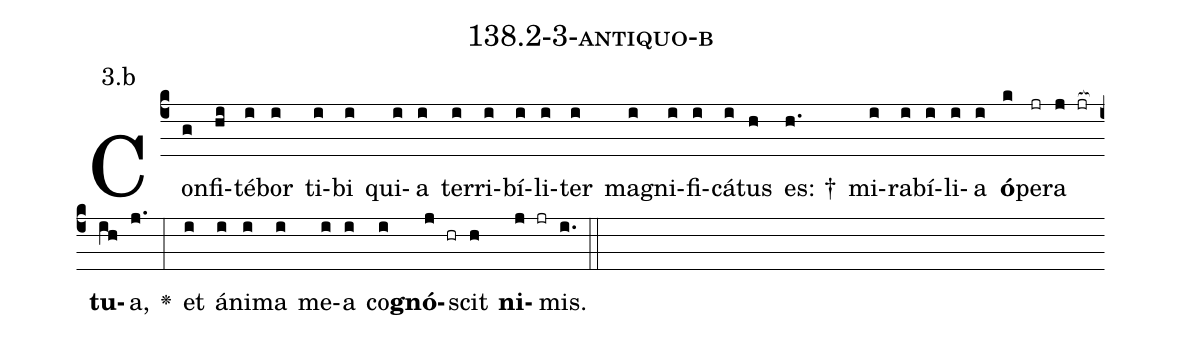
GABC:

name: 138.2-3-antiquo-b;
annotation: 3.b;
%%
(c4)Con(g)fi(hi)té(i)bor(i) ti(i)bi(i) qui(i)a(i) ter(i)ri(i)bí(i)li(i)ter(i) ma(i)gni(i)fi(i)cá(i)tus(h) es: †(h.) mi(i)ra(i)bí(i)li(i)a(i) <b>ó</b>(k)pe(jr)ra(j jr[ocb:1{]) <b>tu</b>(ih[ocb:0}])a,(j.) <v>\greheightstar</v>(:) et(i) á(i)ni(i)ma(i) me(i)a(i) co(i)<b>gnó</b>(j hr)scit(h) <b>ni</b>(j jr)mis.(i.) (::)


%E(i) u(i) o(j) u(h) a(j) e.(i.) (::)
